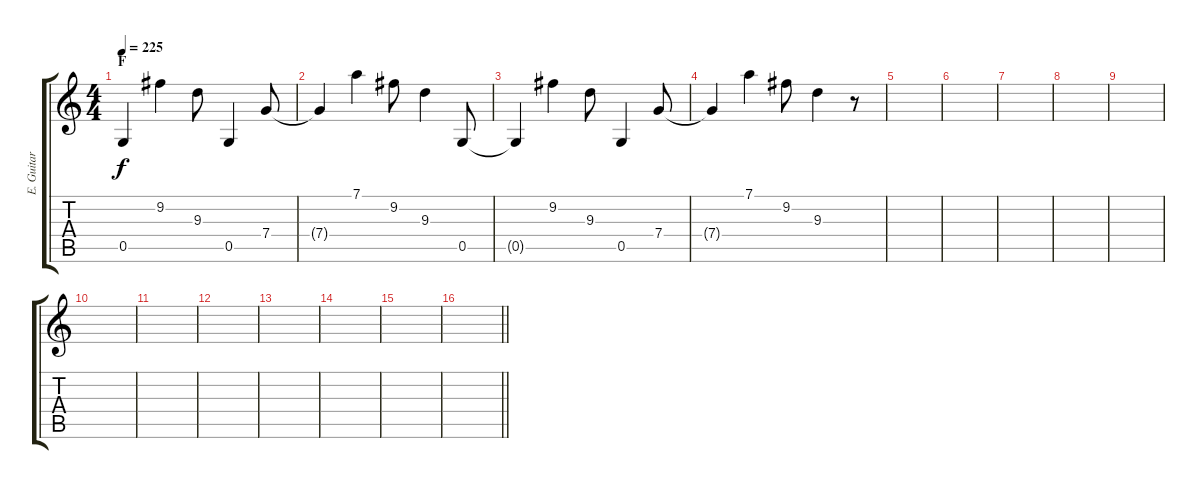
\track ("E. Guitar III" "E. Guitar ") {instrument overdrivenguitar}
\staff {score tabs}
\tuning (D4 A3 F3 C3 G2 C2) {hide}
\ts (4 4)
\section ("" "F")
\tempo 225
\clef g2
\ks c
0.5{t}.4{dy f} 9.2.4 9.3.8 0.5.4 7.4.8 |
7.4{t}.4 7.1.4 9.2.8 9.3.4 0.5.8 |
0.5{t}.4 9.2.4 9.3.8 0.5.4 7.4.8 |
7.4{t}.4 7.1.4 9.2.8 9.3.4 r.8 |
|
|
|
|
|
|
|
|
|
|
|
\barLineRight lightlight
